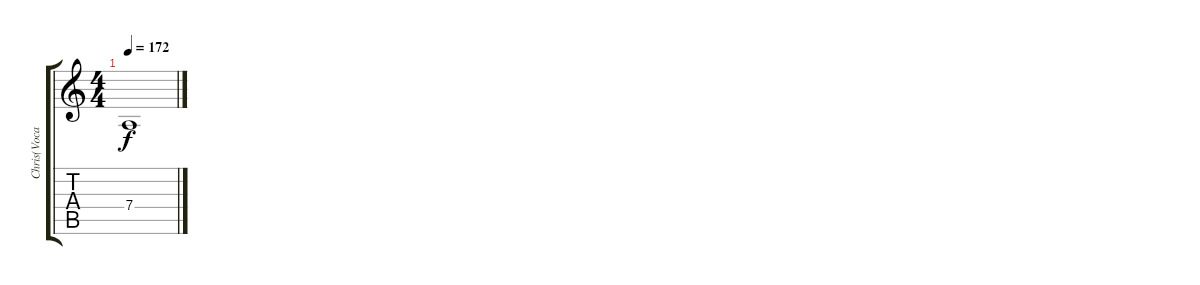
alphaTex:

\track ("Chris(Vocals)" "Chris(Voca") {instrument cello}
\staff {score tabs}
\tuning (E4 B3 G3 D3 A2 E2) {hide}
\ts (4 4)
\tempo 172
\clef g2
\ks c
7.4{t}.1{dy f}
